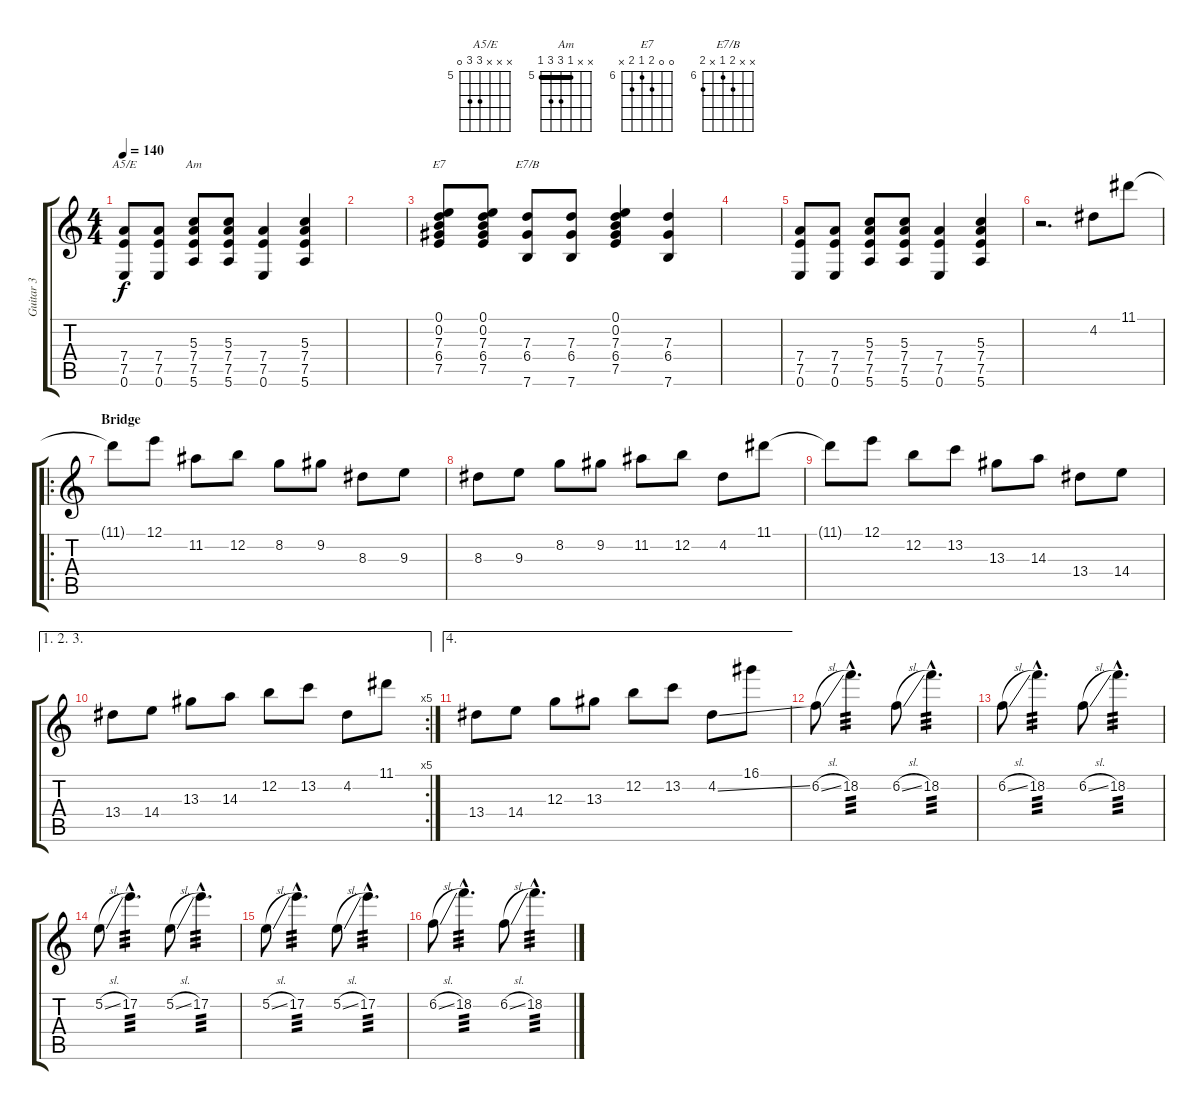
\track ("Guitar 3" "Guitar 3") {instrument electricguitarclean}
\staff {score tabs}
\tuning (E4 B3 G3 D3 A2 E2) {hide}
\chord ("A5/E" x x x 7 7 0) {firstfret 5}
\chord ("Am" x x 5 7 7 5) {firstfret 5 barre 5}
\chord ("E7" 0 0 7 6 7 x) {firstfret 6}
\chord ("E7/B" x x 7 6 x 7) {firstfret 6}
\ts (4 4)
\tempo 140
\clef g2
\ks c
(7.4 7.5 0.6).8{ch "A5/E" dy f} (7.4 7.5 0.6).8 (5.3 7.4 7.5 5.6).8{ch "Am"} (5.3 7.4 7.5 5.6).8 (7.4 7.5 0.6).4 (5.3 7.4 7.5 5.6).4 |
|
(0.1 0.2 7.3 6.4 7.5).8{ch "E7"} (0.1 0.2 7.3 6.4 7.5).8 (7.3 6.4 7.6).8{ch "E7/B"} (7.3 6.4 7.6).8 (0.1 0.2 7.3 6.4 7.5).4 (7.3 6.4 7.6).4 |
|
(7.4 7.5 0.6).8 (7.4 7.5 0.6).8 (5.3 7.4 7.5 5.6).8 (5.3 7.4 7.5 5.6).8 (7.4 7.5 0.6).4 (5.3 7.4 7.5 5.6).4 |
r.2{d} 4.2.8 11.1.8 |
\ro
\section ("" "Bridge")
11.1{t}.8 12.1.8 11.2.8 12.2.8 8.2.8 9.2.8 8.3.8 9.3.8 |
8.3.8 9.3.8 8.2.8 9.2.8 11.2.8 12.2.8 4.2.8 11.1.8 |
11.1{t}.8 12.1.8 12.2.8 13.2.8 13.3.8 14.3.8 13.4.8 14.4.8 |
\ae (1 2 3)
\rc 5
13.4.8 14.4.8 13.3.8 14.3.8 12.2.8 13.2.8 4.2.8 11.1.8 |
\ae 4
13.4.8 14.4.8 12.3.8 13.3.8 12.2.8 13.2.8 4.2{ss}.8 16.1.8 |
6.2{sl}.8 18.2{hac}.4{d tp 3} 6.2{sl}.8 18.2{hac}.4{d tp 3} |
6.2{sl}.8 18.2{hac}.4{d tp 3} 6.2{sl}.8 18.2{hac}.4{d tp 3} |
5.2{sl}.8 17.2{hac}.4{d tp 3} 5.2{sl}.8 17.2{hac}.4{d tp 3} |
5.2{sl}.8 17.2{hac}.4{d tp 3} 5.2{sl}.8 17.2{hac}.4{d tp 3} |
6.2{sl}.8 18.2{hac}.4{d tp 3} 6.2{sl}.8 18.2{hac}.4{d tp 3}
